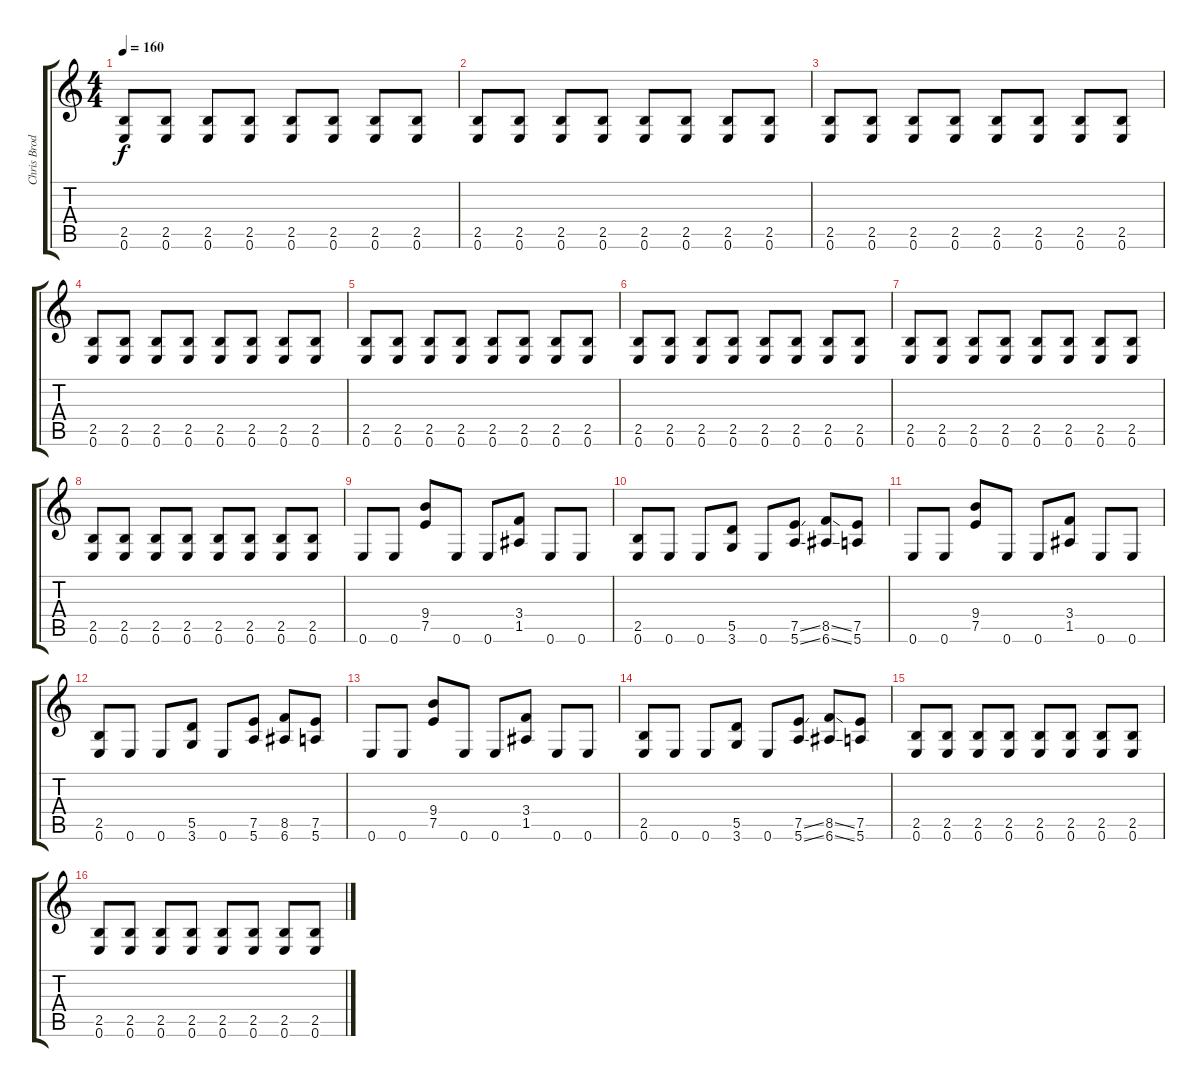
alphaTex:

\track ("Chris Broderick" "Chris Brod") {instrument distortionguitar}
\staff {score tabs}
\tuning (E4 B3 G3 D3 A2 E2) {hide}
\ts (4 4)
\tempo 160
\clef g2
\ks c
(2.5 0.6).8{dy f} (2.5 0.6).8 (2.5 0.6).8 (2.5 0.6).8 (2.5 0.6).8 (2.5 0.6).8 (2.5 0.6).8 (2.5 0.6).8 |
(2.5 0.6).8 (2.5 0.6).8 (2.5 0.6).8 (2.5 0.6).8 (2.5 0.6).8 (2.5 0.6).8 (2.5 0.6).8 (2.5 0.6).8 |
(2.5 0.6).8 (2.5 0.6).8 (2.5 0.6).8 (2.5 0.6).8 (2.5 0.6).8 (2.5 0.6).8 (2.5 0.6).8 (2.5 0.6).8 |
(2.5 0.6).8 (2.5 0.6).8 (2.5 0.6).8 (2.5 0.6).8 (2.5 0.6).8 (2.5 0.6).8 (2.5 0.6).8 (2.5 0.6).8 |
(2.5 0.6).8 (2.5 0.6).8 (2.5 0.6).8 (2.5 0.6).8 (2.5 0.6).8 (2.5 0.6).8 (2.5 0.6).8 (2.5 0.6).8 |
(2.5 0.6).8 (2.5 0.6).8 (2.5 0.6).8 (2.5 0.6).8 (2.5 0.6).8 (2.5 0.6).8 (2.5 0.6).8 (2.5 0.6).8 |
(2.5 0.6).8 (2.5 0.6).8 (2.5 0.6).8 (2.5 0.6).8 (2.5 0.6).8 (2.5 0.6).8 (2.5 0.6).8 (2.5 0.6).8 |
(2.5 0.6).8 (2.5 0.6).8 (2.5 0.6).8 (2.5 0.6).8 (2.5 0.6).8 (2.5 0.6).8 (2.5 0.6).8 (2.5 0.6).8 |
0.6.8 0.6.8 (9.4 7.5).8 0.6.8 0.6.8 (3.4 1.5).8 0.6.8 0.6.8 |
(2.5 0.6).8 0.6.8 0.6.8 (5.5 3.6).8 0.6.8 (7.5{ss} 5.6{ss}).8 (8.5{ss} 6.6{ss}).8 (7.5 5.6).8 |
0.6.8 0.6.8 (9.4 7.5).8 0.6.8 0.6.8 (3.4 1.5).8 0.6.8 0.6.8 |
(2.5 0.6).8 0.6.8 0.6.8 (5.5 3.6).8 0.6.8 (7.5 5.6).8 (8.5 6.6).8 (7.5 5.6).8 |
0.6.8 0.6.8 (9.4 7.5).8 0.6.8 0.6.8 (3.4 1.5).8 0.6.8 0.6.8 |
(2.5 0.6).8 0.6.8 0.6.8 (5.5 3.6).8 0.6.8 (7.5{ss} 5.6{ss}).8 (8.5{ss} 6.6{ss}).8 (7.5 5.6).8 |
(2.5 0.6).8 (2.5 0.6).8 (2.5 0.6).8 (2.5 0.6).8 (2.5 0.6).8 (2.5 0.6).8 (2.5 0.6).8 (2.5 0.6).8 |
(2.5 0.6).8 (2.5 0.6).8 (2.5 0.6).8 (2.5 0.6).8 (2.5 0.6).8 (2.5 0.6).8 (2.5 0.6).8 (2.5 0.6).8
